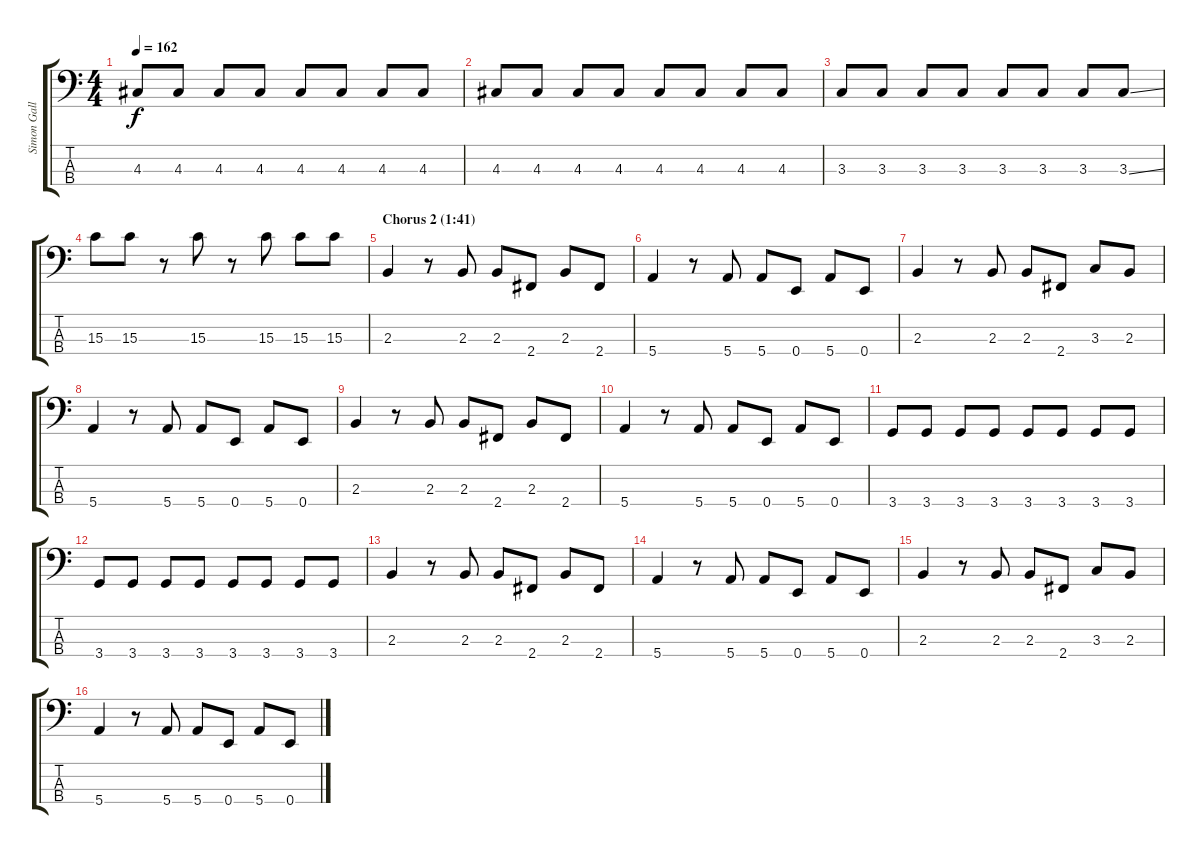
\track ("Simon Gallup (bass)" "Simon Gall") {instrument electricbasspick}
\staff {score tabs}
\tuning (G2 D2 A1 E1) {hide}
\ts (4 4)
\tempo 162
\clef f4
\ks c
4.3.8{dy f} 4.3.8 4.3.8 4.3.8 4.3.8 4.3.8 4.3.8 4.3.8 |
4.3.8 4.3.8 4.3.8 4.3.8 4.3.8 4.3.8 4.3.8 4.3.8 |
3.3.8 3.3.8 3.3.8 3.3.8 3.3.8 3.3.8 3.3.8 3.3{ss}.8 |
15.3.8 15.3.8 r.8 15.3.8 r.8 15.3.8 15.3.8 15.3.8 |
\section ("" "Chorus 2 (1:41)")
2.3.4 r.8 2.3.8 2.3.8 2.4.8 2.3.8 2.4.8 |
5.4.4 r.8 5.4.8 5.4.8 0.4.8 5.4.8 0.4.8 |
2.3.4 r.8 2.3.8 2.3.8 2.4.8 3.3.8 2.3.8 |
5.4.4 r.8 5.4.8 5.4.8 0.4.8 5.4.8 0.4.8 |
2.3.4 r.8 2.3.8 2.3.8 2.4.8 2.3.8 2.4.8 |
5.4.4 r.8 5.4.8 5.4.8 0.4.8 5.4.8 0.4.8 |
3.4.8 3.4.8 3.4.8 3.4.8 3.4.8 3.4.8 3.4.8 3.4.8 |
3.4.8 3.4.8 3.4.8 3.4.8 3.4.8 3.4.8 3.4.8 3.4.8 |
2.3.4 r.8 2.3.8 2.3.8 2.4.8 2.3.8 2.4.8 |
5.4.4 r.8 5.4.8 5.4.8 0.4.8 5.4.8 0.4.8 |
2.3.4 r.8 2.3.8 2.3.8 2.4.8 3.3.8 2.3.8 |
5.4.4 r.8 5.4.8 5.4.8 0.4.8 5.4.8 0.4.8
